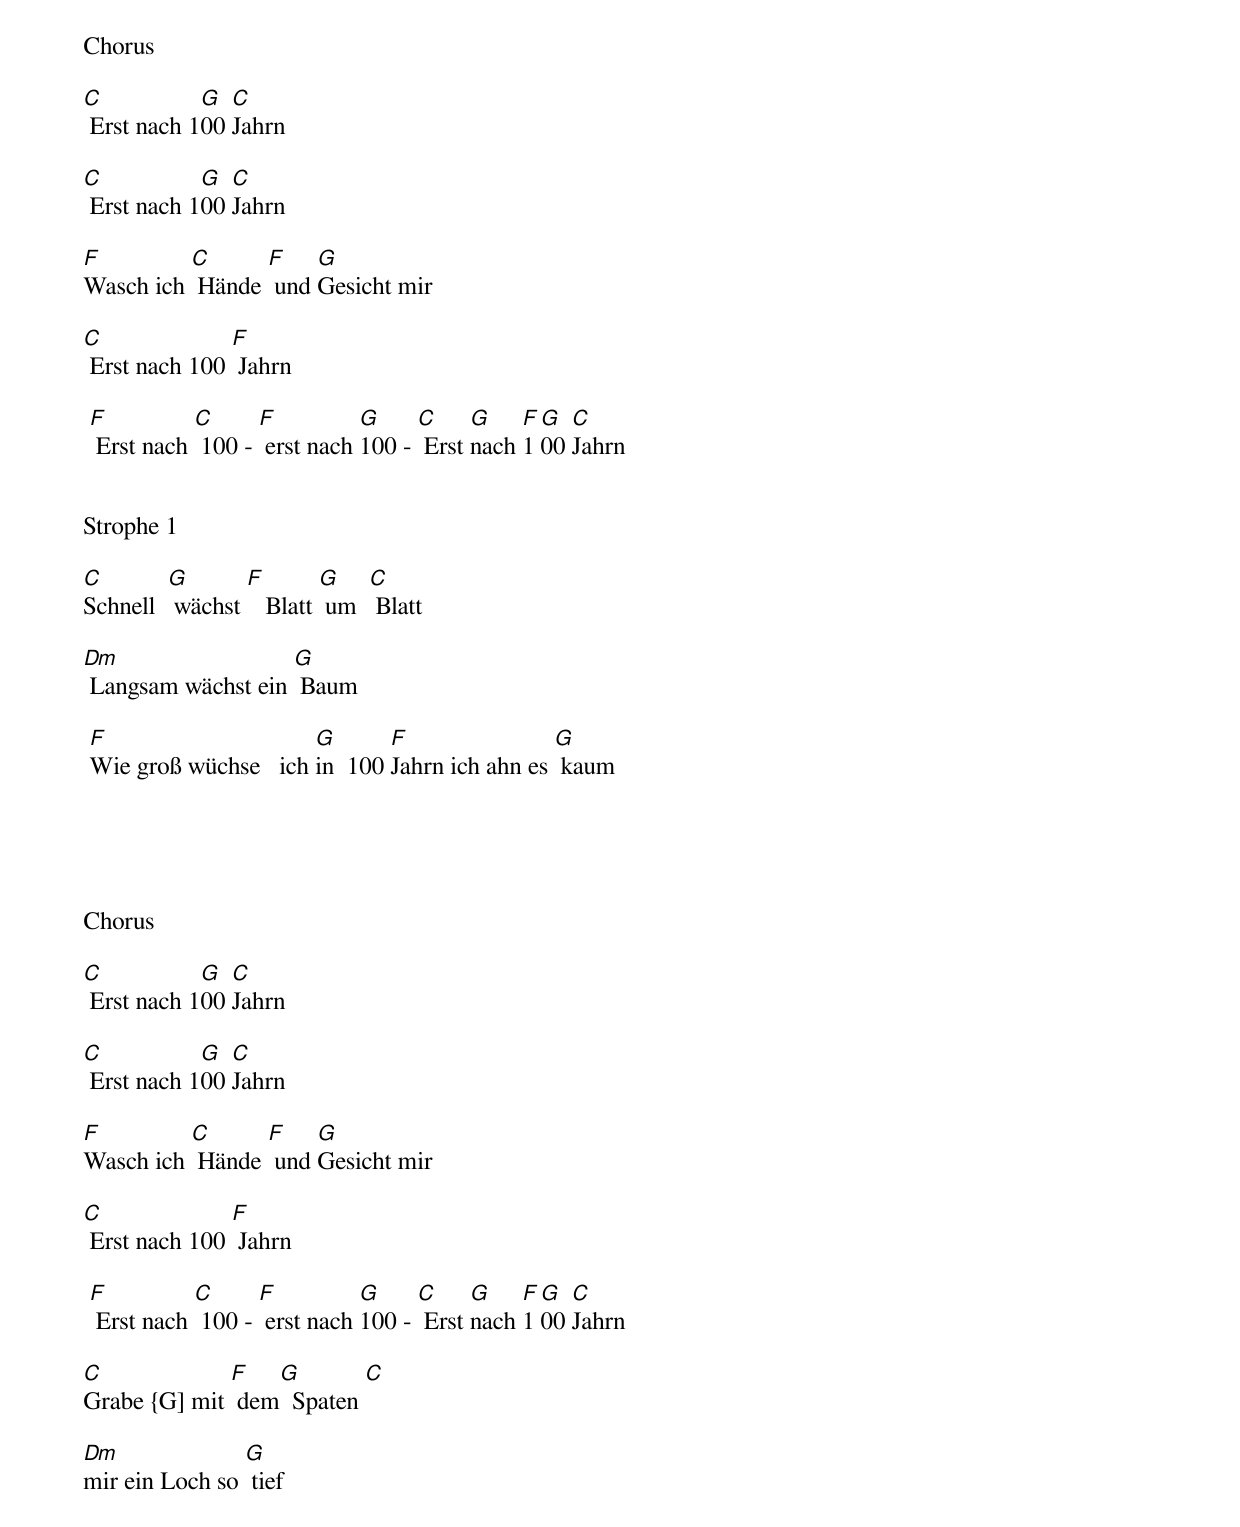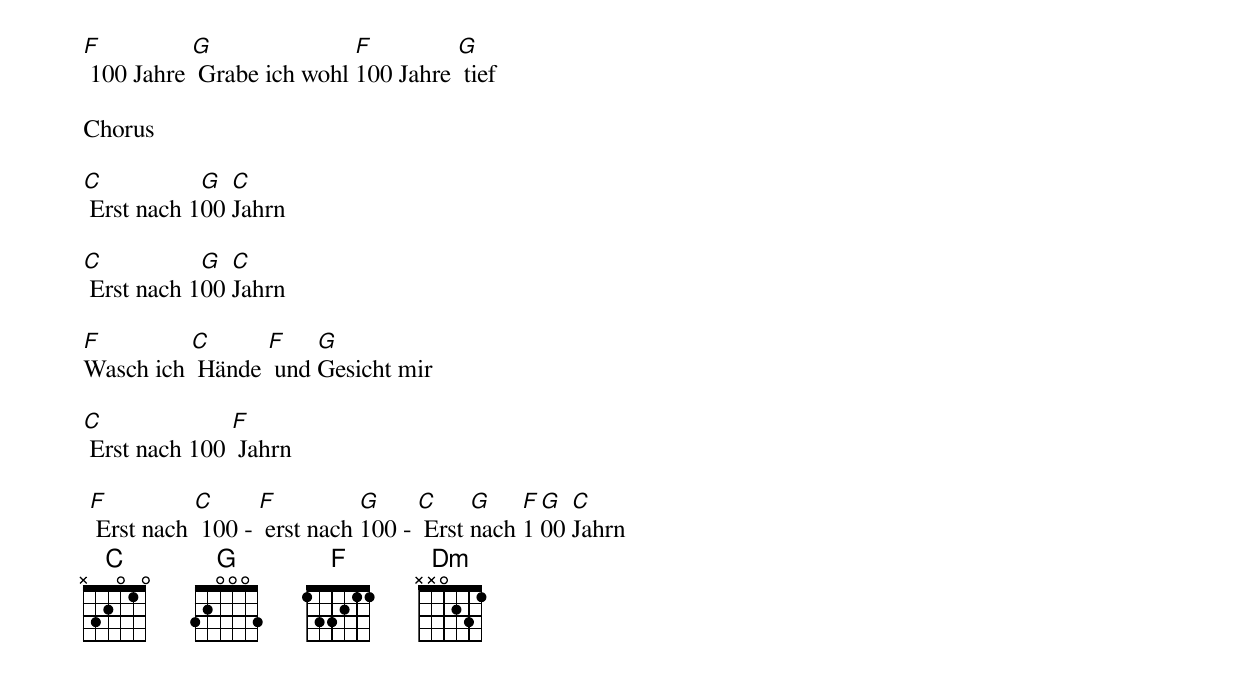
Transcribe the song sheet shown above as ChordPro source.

Chorus

[C] Erst nach 1[G]00 [C]Jahrn

[C] Erst nach 1[G]00 [C]Jahrn

[F]Wasch ich [C] Hände [F] und [G]Gesicht mir

[C] Erst nach 100 [F] Jahrn

 [F] Erst nach [C] 100 - [F] erst nach [G]100 - [C] Erst [G]nach [F]1[G]00 [C]Jahrn


Strophe 1

[C]Schnell  [G] wächst [F]   Blatt [G] um  [C] Blatt

[Dm] Langsam wächst ein [G] Baum

 [F]Wie groß wüchse   ich [G]in  100 [F]Jahrn ich ahn es [G] kaum





Chorus

[C] Erst nach 1[G]00 [C]Jahrn

[C] Erst nach 1[G]00 [C]Jahrn

[F]Wasch ich [C] Hände [F] und [G]Gesicht mir

[C] Erst nach 100 [F] Jahrn

 [F] Erst nach [C] 100 - [F] erst nach [G]100 - [C] Erst [G]nach [F]1[G]00 [C]Jahrn

[C]Grabe {G] mit [F] dem[G]  Spaten [C]

[Dm]mir ein Loch so [G] tief

[F] 100 Jahre [G] Grabe ich wohl [F]100 Jahre [G] tief

Chorus

[C] Erst nach 1[G]00 [C]Jahrn

[C] Erst nach 1[G]00 [C]Jahrn

[F]Wasch ich [C] Hände [F] und [G]Gesicht mir

[C] Erst nach 100 [F] Jahrn

 [F] Erst nach [C] 100 - [F] erst nach [G]100 - [C] Erst [G]nach [F]1[G]00 [C]Jahrn
